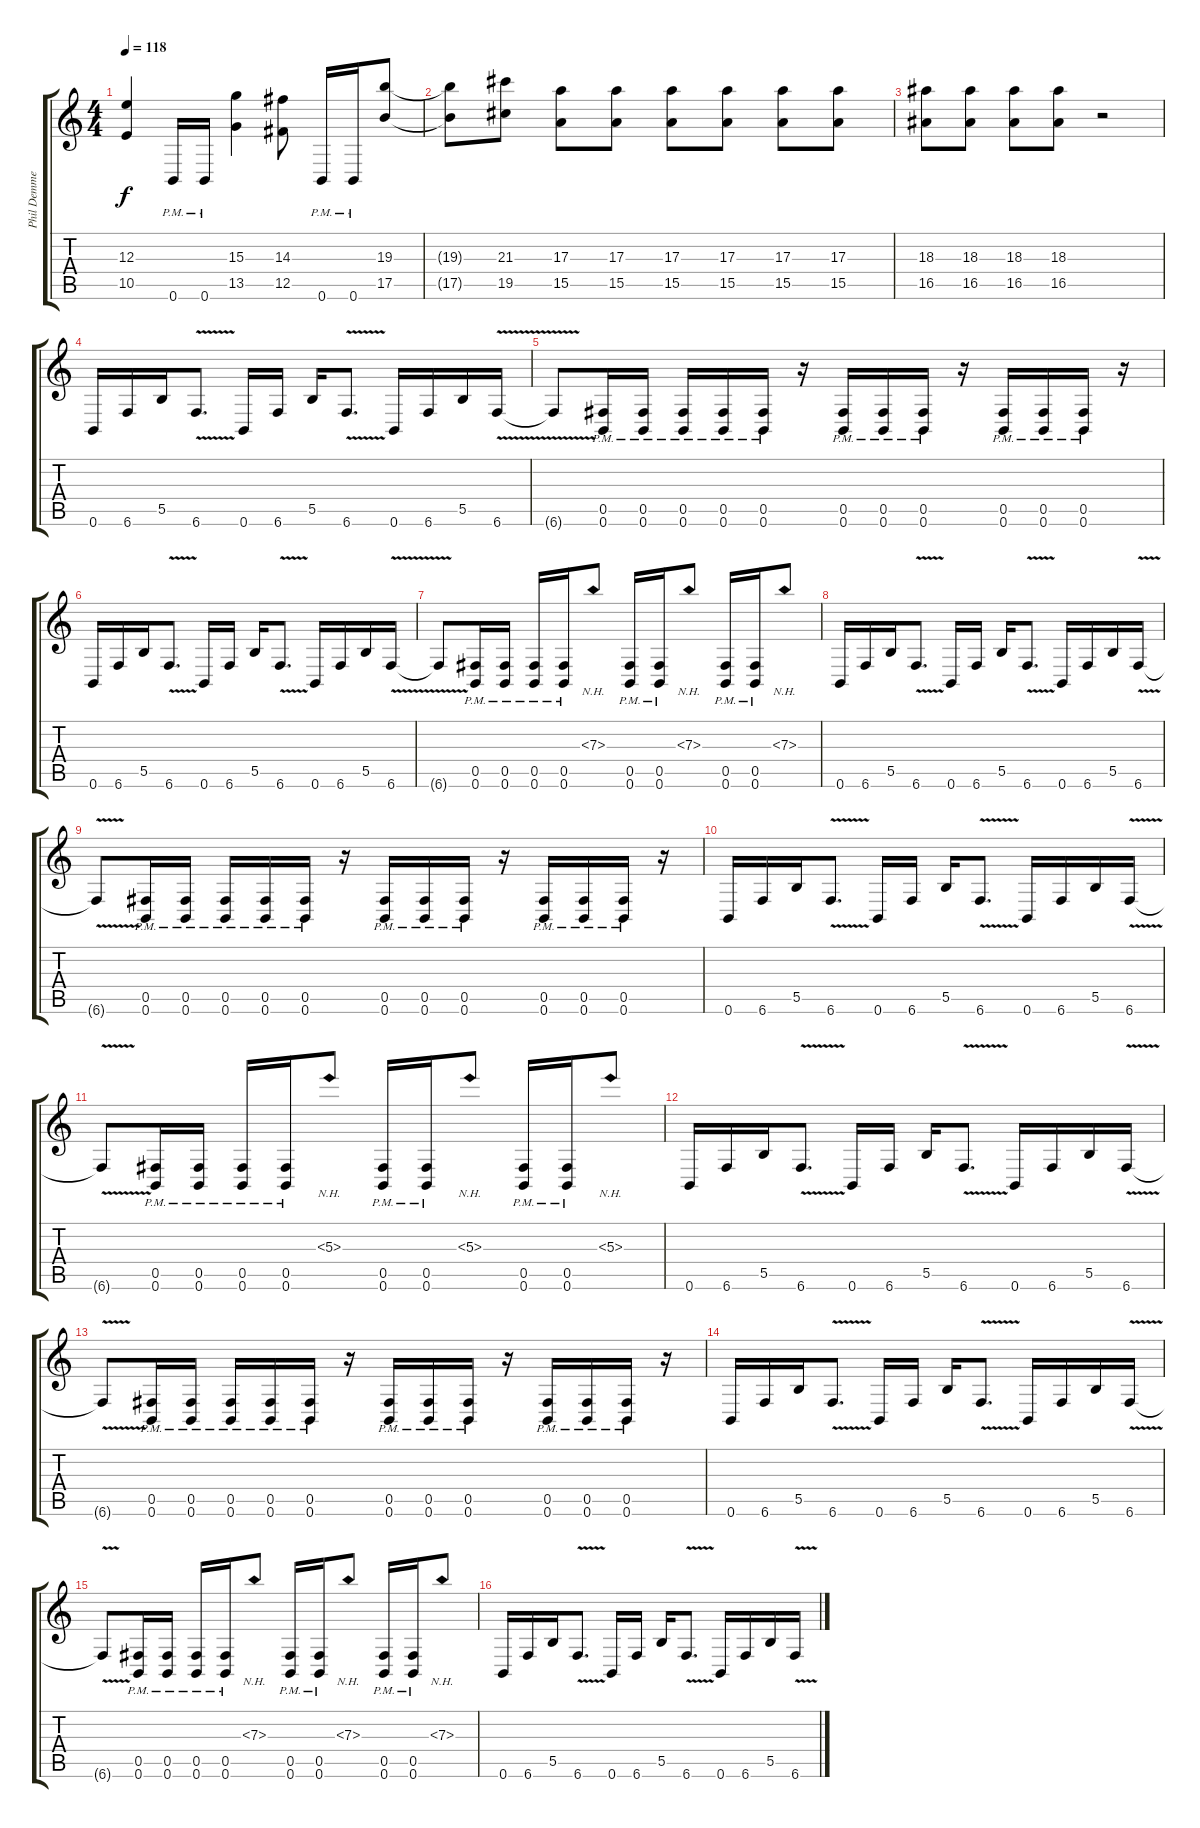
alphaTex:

\track ("Phil Demmel" "Phil Demme") {instrument electricguitarclean}
\staff {score tabs}
\tuning (Db4 Ab3 E3 B2 Gb2 B1) {hide}
\ts (4 4)
\tempo 118
\clef g2
\ks c
(12.3 10.5).4{dy f} 0.6{pm}.16 0.6{pm}.16 (15.3 13.5).4 (14.3 12.5).8 0.6{pm}.16 0.6{pm}.16 (19.3 17.5).8 |
(19.3{t} 17.5{t}).8 (21.3 19.5).8 (17.3 15.5).8 (17.3 15.5).8 (17.3 15.5).8 (17.3 15.5).8 (17.3 15.5).8 (17.3 15.5).8 |
(18.3 16.5).8 (18.3 16.5).8 (18.3 16.5).8 (18.3 16.5).8 r.2 |
0.6.16 6.6.16 5.5.16 6.6{v}.8{d} 0.6.16 6.6.16 5.5.16 6.6{v}.8{d} 0.6.16 6.6.16 5.5.16 6.6{v}.16 |
6.6{t}.8 (0.5{pm} 0.6{pm}).16 (0.5{pm} 0.6{pm}).16 (0.5{pm} 0.6{pm}).16 (0.5{pm} 0.6{pm}).16 (0.5{pm} 0.6{pm}).16 r.16 (0.5{pm} 0.6{pm}).16 (0.5{pm} 0.6{pm}).16 (0.5{pm} 0.6{pm}).16 r.16 (0.5{pm} 0.6{pm}).16 (0.5{pm} 0.6{pm}).16 (0.5{pm} 0.6{pm}).16 r.16 |
0.6.16 6.6.16 5.5.16 6.6{v}.8{d} 0.6.16 6.6.16 5.5.16 6.6{v}.8{d} 0.6.16 6.6.16 5.5.16 6.6{v}.16 |
6.6{t}.8 (0.5{pm} 0.6{pm}).16 (0.5{pm} 0.6{pm}).16 (0.5{pm} 0.6{pm}).16 (0.5{pm} 0.6{pm}).16 7.3{nh}.8 (0.5{pm} 0.6{pm}).16 (0.5{pm} 0.6{pm}).16 7.3{nh}.8 (0.5{pm} 0.6{pm}).16 (0.5{pm} 0.6{pm}).16 7.3{nh}.8 |
0.6.16 6.6.16 5.5.16 6.6{v}.8{d} 0.6.16 6.6.16 5.5.16 6.6{v}.8{d} 0.6.16 6.6.16 5.5.16 6.6{v}.16 |
6.6{t}.8 (0.5{pm} 0.6{pm}).16 (0.5{pm} 0.6{pm}).16 (0.5{pm} 0.6{pm}).16 (0.5{pm} 0.6{pm}).16 (0.5{pm} 0.6{pm}).16 r.16 (0.5{pm} 0.6{pm}).16 (0.5{pm} 0.6{pm}).16 (0.5{pm} 0.6{pm}).16 r.16 (0.5{pm} 0.6{pm}).16 (0.5{pm} 0.6{pm}).16 (0.5{pm} 0.6{pm}).16 r.16 |
0.6.16 6.6.16 5.5.16 6.6{v}.8{d} 0.6.16 6.6.16 5.5.16 6.6{v}.8{d} 0.6.16 6.6.16 5.5.16 6.6{v}.16 |
6.6{t}.8 (0.5{pm} 0.6{pm}).16 (0.5{pm} 0.6{pm}).16 (0.5{pm} 0.6{pm}).16 (0.5{pm} 0.6{pm}).16 5.3{nh}.8 (0.5{pm} 0.6{pm}).16 (0.5{pm} 0.6{pm}).16 5.3{nh}.8 (0.5{pm} 0.6{pm}).16 (0.5{pm} 0.6{pm}).16 5.3{nh}.8 |
0.6.16 6.6.16 5.5.16 6.6{v}.8{d} 0.6.16 6.6.16 5.5.16 6.6{v}.8{d} 0.6.16 6.6.16 5.5.16 6.6{v}.16 |
6.6{t}.8 (0.5{pm} 0.6{pm}).16 (0.5{pm} 0.6{pm}).16 (0.5{pm} 0.6{pm}).16 (0.5{pm} 0.6{pm}).16 (0.5{pm} 0.6{pm}).16 r.16 (0.5{pm} 0.6{pm}).16 (0.5{pm} 0.6{pm}).16 (0.5{pm} 0.6{pm}).16 r.16 (0.5{pm} 0.6{pm}).16 (0.5{pm} 0.6{pm}).16 (0.5{pm} 0.6{pm}).16 r.16 |
0.6.16 6.6.16 5.5.16 6.6{v}.8{d} 0.6.16 6.6.16 5.5.16 6.6{v}.8{d} 0.6.16 6.6.16 5.5.16 6.6{v}.16 |
6.6{t}.8 (0.5{pm} 0.6{pm}).16 (0.5{pm} 0.6{pm}).16 (0.5{pm} 0.6{pm}).16 (0.5{pm} 0.6{pm}).16 7.3{nh}.8 (0.5{pm} 0.6{pm}).16 (0.5{pm} 0.6{pm}).16 7.3{nh}.8 (0.5{pm} 0.6{pm}).16 (0.5{pm} 0.6{pm}).16 7.3{nh}.8 |
0.6.16 6.6.16 5.5.16 6.6{v}.8{d} 0.6.16 6.6.16 5.5.16 6.6{v}.8{d} 0.6.16 6.6.16 5.5.16 6.6{v}.16
